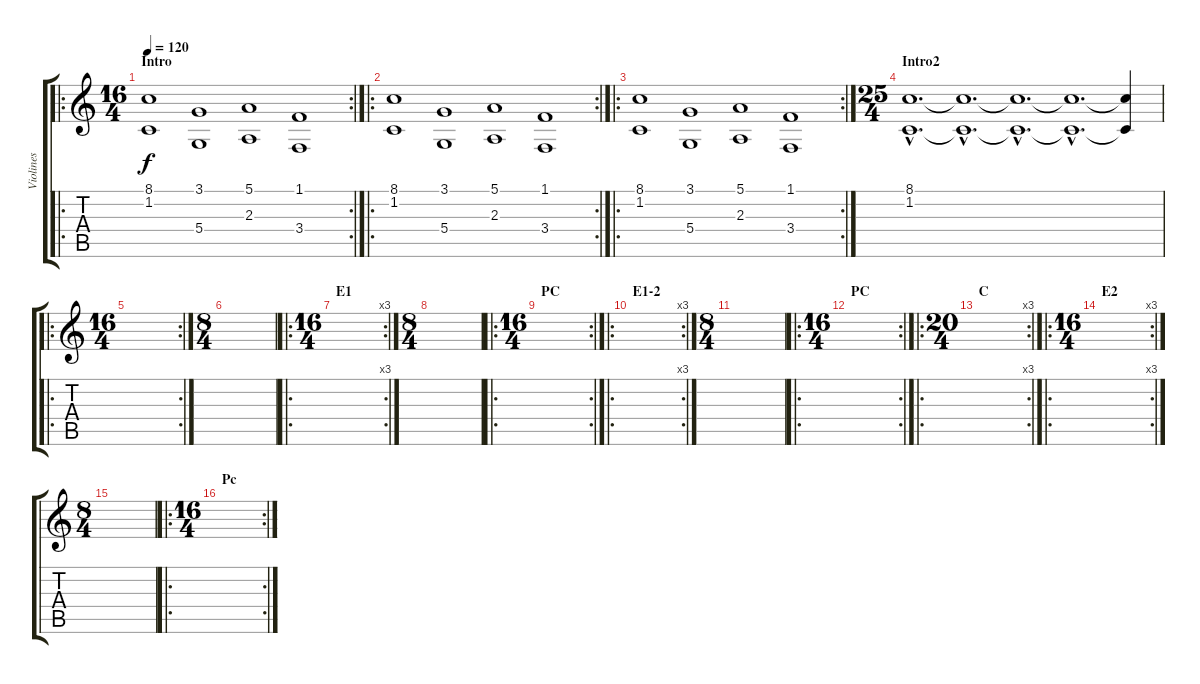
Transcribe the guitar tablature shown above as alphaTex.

\track ("Violines" "Violines") {instrument stringensemble1}
\staff {score tabs}
\tuning (E4 B3 G3 D3 A2 E2) {hide}
\ro
\rc 2
\ts (16 4)
\section ("" "Intro")
\tempo 120
\clef g2
\ks c
(8.1 1.2).1{dy f instrument stringensemble1} (3.1 5.4).1 (5.1 2.3).1 (1.1 3.4).1 |
\ro
\rc 2
(8.1 1.2).1 (3.1 5.4).1 (5.1 2.3).1 (1.1 3.4).1 |
\ro
\rc 2
(8.1 1.2).1 (3.1 5.4).1 (5.1 2.3).1 (1.1 3.4).1 |
\ts (25 4)
\section ("" "Intro2")
(8.1{hac} 1.2{hac}).1{d volume 0} (8.1{hac t} 1.2{hac t}).1{d} (8.1{hac t} 1.2{hac t}).1{d} (8.1{hac t} 1.2{hac t}).1{d} (8.1{t} 1.2{t}).4 |
\ro
\rc 2
\ts (16 4)
|
\ts (8 4)
|
\ro
\rc 3
\ts (16 4)
\section ("" "E1")
|
\ts (8 4)
|
\ro
\rc 2
\ts (16 4)
\section ("" "PC")
|
\ro
\rc 3
\section ("" "E1-2")
|
\ts (8 4)
|
\ro
\rc 2
\ts (16 4)
\section ("" "PC")
|
\ro
\rc 3
\ts (20 4)
\section ("" "C")
|
\ro
\rc 3
\ts (16 4)
\section ("" "E2")
|
\ts (8 4)
|
\ro
\rc 2
\ts (16 4)
\section ("" "Pc")
